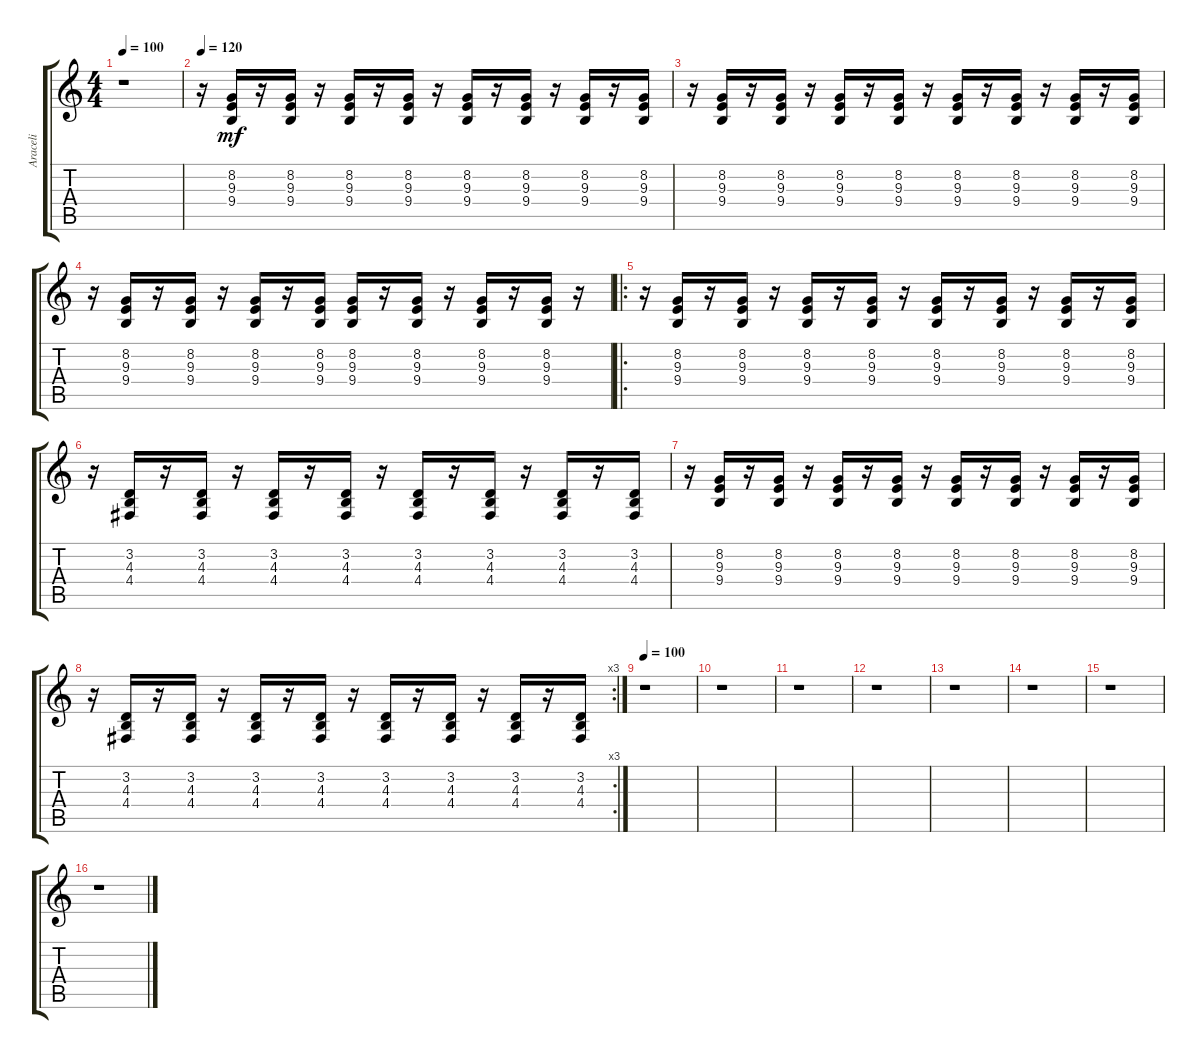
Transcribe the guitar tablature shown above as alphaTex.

\track ("Araceli" "Araceli") {instrument acousticgrandpiano}
\staff {score tabs}
\tuning (E4 B3 G3 D3 A2 E2) {hide}
\ts (4 4)
\tempo 100
\clef g2
\ks c
r.1{dy mf} |
\tempo 120
r.16 (8.2 9.3 9.4).16 r.16 (8.2 9.3 9.4).16 r.16 (8.2 9.3 9.4).16 r.16 (8.2 9.3 9.4).16 r.16 (8.2 9.3 9.4).16 r.16 (8.2 9.3 9.4).16 r.16 (8.2 9.3 9.4).16 r.16 (8.2 9.3 9.4).16 |
r.16 (8.2 9.3 9.4).16 r.16 (8.2 9.3 9.4).16 r.16 (8.2 9.3 9.4).16 r.16 (8.2 9.3 9.4).16 r.16 (8.2 9.3 9.4).16 r.16 (8.2 9.3 9.4).16 r.16 (8.2 9.3 9.4).16 r.16 (8.2 9.3 9.4).16 |
r.16 (8.2 9.3 9.4).16 r.16 (8.2 9.3 9.4).16 r.16 (8.2 9.3 9.4).16 r.16 (8.2 9.3 9.4).16 (8.2 9.3 9.4).16 r.16 (8.2 9.3 9.4).16 r.16 (8.2 9.3 9.4).16 r.16 (8.2 9.3 9.4).16 r.16 |
\ro
r.16 (8.2 9.3 9.4).16 r.16 (8.2 9.3 9.4).16 r.16 (8.2 9.3 9.4).16 r.16 (8.2 9.3 9.4).16 r.16 (8.2 9.3 9.4).16 r.16 (8.2 9.3 9.4).16 r.16 (8.2 9.3 9.4).16 r.16 (8.2 9.3 9.4).16 |
r.16 (3.2 4.3 4.4).16 r.16 (3.2 4.3 4.4).16 r.16 (3.2 4.3 4.4).16 r.16 (3.2 4.3 4.4).16 r.16 (3.2 4.3 4.4).16 r.16 (3.2 4.3 4.4).16 r.16 (3.2 4.3 4.4).16 r.16 (3.2 4.3 4.4).16 |
r.16 (8.2 9.3 9.4).16 r.16 (8.2 9.3 9.4).16 r.16 (8.2 9.3 9.4).16 r.16 (8.2 9.3 9.4).16 r.16 (8.2 9.3 9.4).16 r.16 (8.2 9.3 9.4).16 r.16 (8.2 9.3 9.4).16 r.16 (8.2 9.3 9.4).16 |
\rc 3
r.16 (3.2 4.3 4.4).16 r.16 (3.2 4.3 4.4).16 r.16 (3.2 4.3 4.4).16 r.16 (3.2 4.3 4.4).16 r.16 (3.2 4.3 4.4).16 r.16 (3.2 4.3 4.4).16 r.16 (3.2 4.3 4.4).16 r.16 (3.2 4.3 4.4).16 |
\tempo 100
r.1 |
r.1 |
r.1 |
r.1 |
r.1 |
r.1 |
r.1 |
r.1
